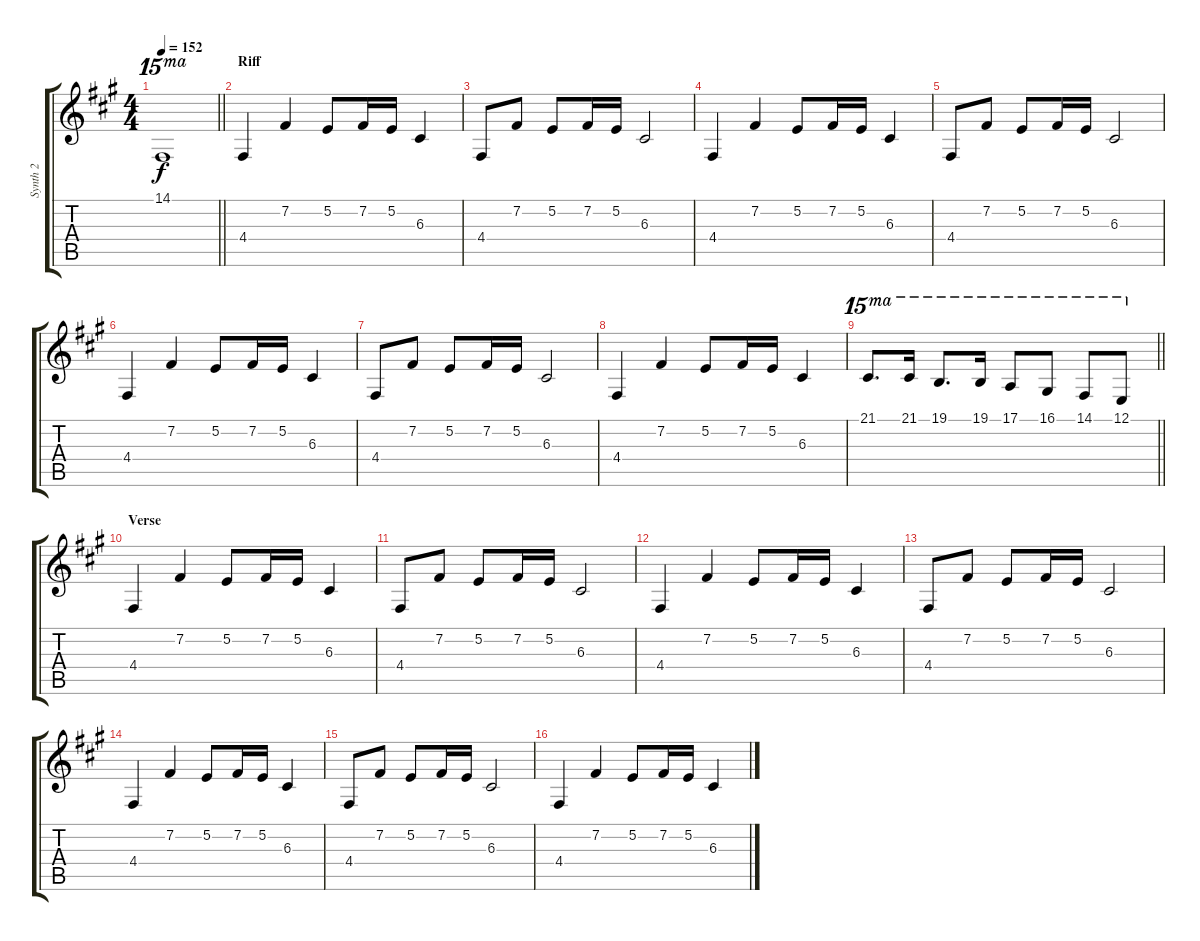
\track ("Synth 2" "Synth 2") {instrument lead1square}
\staff {score tabs}
\tuning (E4 B3 G3 D3 A2 E2) {hide}
\ts (4 4)
\tempo 152
\clef g2
\barLineRight lightlight
\ks f#minor
14.1.1{ot 15ma dy f} |
\section ("" "Riff")
4.4.4 7.2.4 5.2.8 7.2.16 5.2.16 6.3.4 |
4.4.8 7.2.8 5.2.8 7.2.16 5.2.16 6.3.2 |
4.4.4 7.2.4 5.2.8 7.2.16 5.2.16 6.3.4 |
4.4.8 7.2.8 5.2.8 7.2.16 5.2.16 6.3.2 |
4.4.4 7.2.4 5.2.8 7.2.16 5.2.16 6.3.4 |
4.4.8 7.2.8 5.2.8 7.2.16 5.2.16 6.3.2 |
4.4.4 7.2.4 5.2.8 7.2.16 5.2.16 6.3.4 |
\barLineRight lightlight
21.1.8{d ot 15ma} 21.1.16{ot 15ma} 19.1.8{d ot 15ma} 19.1.16{ot 15ma} 17.1.8{ot 15ma} 16.1.8{ot 15ma} 14.1.8{ot 15ma} 12.1.8{ot 15ma} |
\section ("" "Verse")
4.4.4 7.2.4 5.2.8 7.2.16 5.2.16 6.3.4 |
4.4.8 7.2.8 5.2.8 7.2.16 5.2.16 6.3.2 |
4.4.4 7.2.4 5.2.8 7.2.16 5.2.16 6.3.4 |
4.4.8 7.2.8 5.2.8 7.2.16 5.2.16 6.3.2 |
4.4.4 7.2.4 5.2.8 7.2.16 5.2.16 6.3.4 |
4.4.8 7.2.8 5.2.8 7.2.16 5.2.16 6.3.2 |
4.4.4 7.2.4 5.2.8 7.2.16 5.2.16 6.3.4
